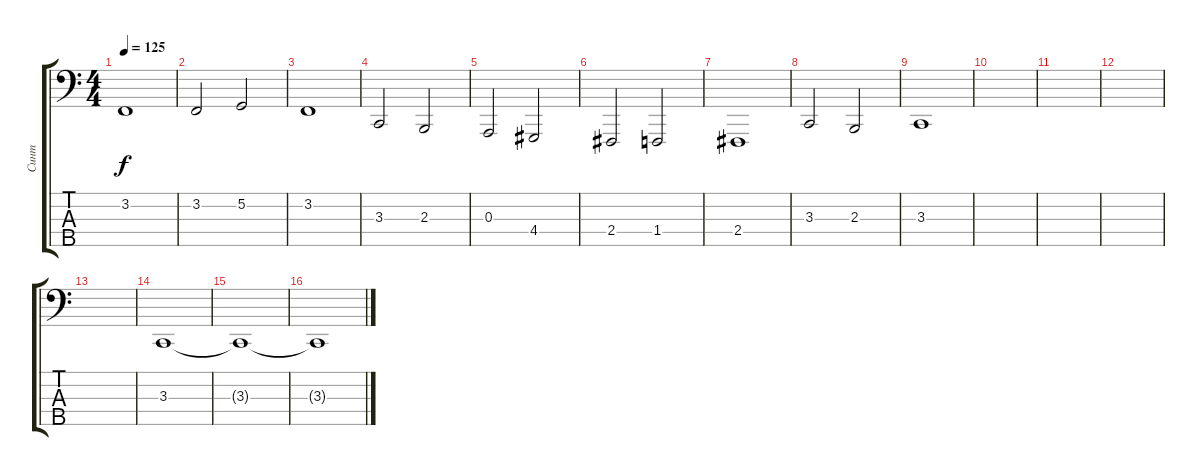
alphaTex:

\track ("Синт" "Синт") {instrument lead2sawtooth}
\staff {score tabs}
\tuning (G2 D2 A1 E1 B0) {hide}
\ts (4 4)
\tempo 125
\clef f4
\ks c
3.2.1{dy f} |
3.2.2 5.2.2 |
3.2.1 |
3.3.2 2.3.2 |
0.3.2 4.4.2 |
2.4.2 1.4.2 |
2.4.1 |
3.3.2 2.3.2 |
3.3.1 |
|
|
|
|
3.3.1 |
3.3{t}.1 |
3.3{t}.1
